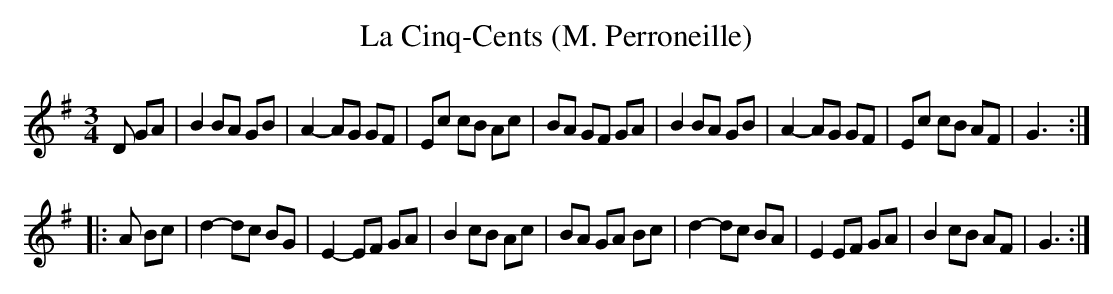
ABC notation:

X:1
T:La Cinq-Cents (M. Perroneille)
M:3/4
L:1/8
K:G
D GA|B2 BA GB|A2- AG GF|Ec cB Ac|BA GF GA|\
B2 BA GB|A2- AG GF|Ec cB AF|G3:|
|:A Bc|d2- dc BG|E2- EF GA|B2 cB Ac|BA GA Bc|\
d2- dc BA|E2 EF GA|B2 cB AF|G3:|
